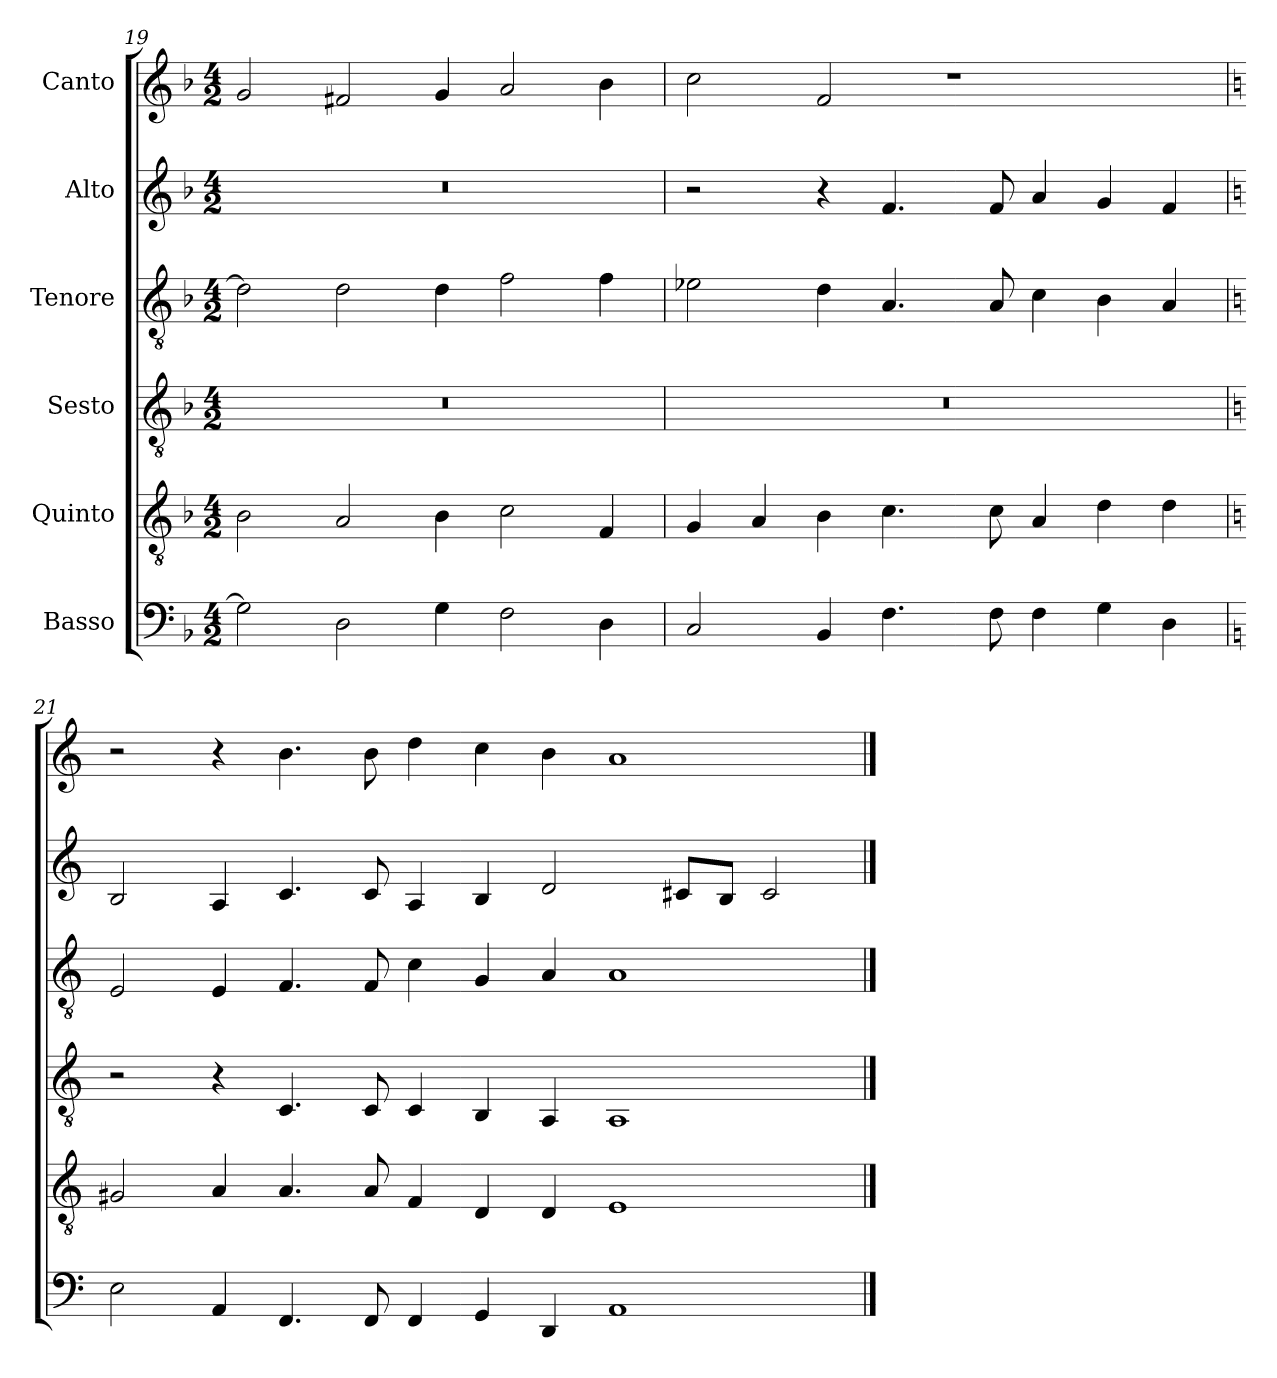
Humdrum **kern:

**kern	**kern	**kern	**kern	**kern	**kern
*part6	*part5	*part4	*part3	*part2	*part1
*staff6	*staff5	*staff4	*staff3	*staff2	*staff1
*I"Basso	*I"Quinto	*I"Sesto	*I"Tenore	*I"Alto	*I"Canto
*clefF4	*clefGv2	*clefGv2	*clefGv2	*clefG2	*clefG2
*k[b-]	*k[b-]	*k[b-]	*k[b-]	*k[b-]	*k[b-]
*F:	*F:	*F:	*F:	*F:	*F:
*M4/2	*M4/2	*M4/2	*M4/2	*M4/2	*M4/2
=19	=19	=19	=19	=19	=19
2G\]	2B-\	0r	2d\]	0r	2g/
2D\	2A/	.	2d\	.	2f#X/
4G\	4B-\	.	4d\	.	4g/
2F\	2c\	.	2f\	.	2a/
4D\	4F/	.	4f\	.	4b-\
=20	=20	=20	=20	=20	=20
2C/	4G/	0r	2e-X\	2r	2cc\
.	4A/	.	.	.	.
4BB-/	4B-\	.	4d\	4r	2f/
4.F\	4.c\	.	4.A/	4.f/	.
.	.	.	.	.	1r
8F\	8c\	.	8A/	8f/	.
4F\	4A/	.	4c\	4a/	.
4G\	4d\	.	4B-\	4g/	.
4D\	4d\	.	4A/	4f/	.
=21	=21	=21	=21	=21	=21
*k[]	*k[]	*k[]	*k[]	*k[]	*k[]
*C:	*C:	*C:	*C:	*C:	*C:
2E\	2G#X/	2r	2E/	2B/	2r
4AA/	4A/	4r	4E/	4A/	4r
4.FF/	4.A/	4.C/	4.F/	4.c/	4.b\
8FF/	8A/	8C/	8F/	8c/	8b\
4FF/	4F/	4C/	4c\	4A/	4dd\
4GG/	4D/	4BB/	4G/	4B/	4cc\
4DD/	4D/	4AA/	4A/	2d/	4b\
1AA	1E	1AA	1A	.	1a
.	.	.	.	8c#X/L	.
.	.	.	.	8B/J	.
.	.	.	.	2c#/	.
==	==	==	==	==	==
*-	*-	*-	*-	*-	*-
